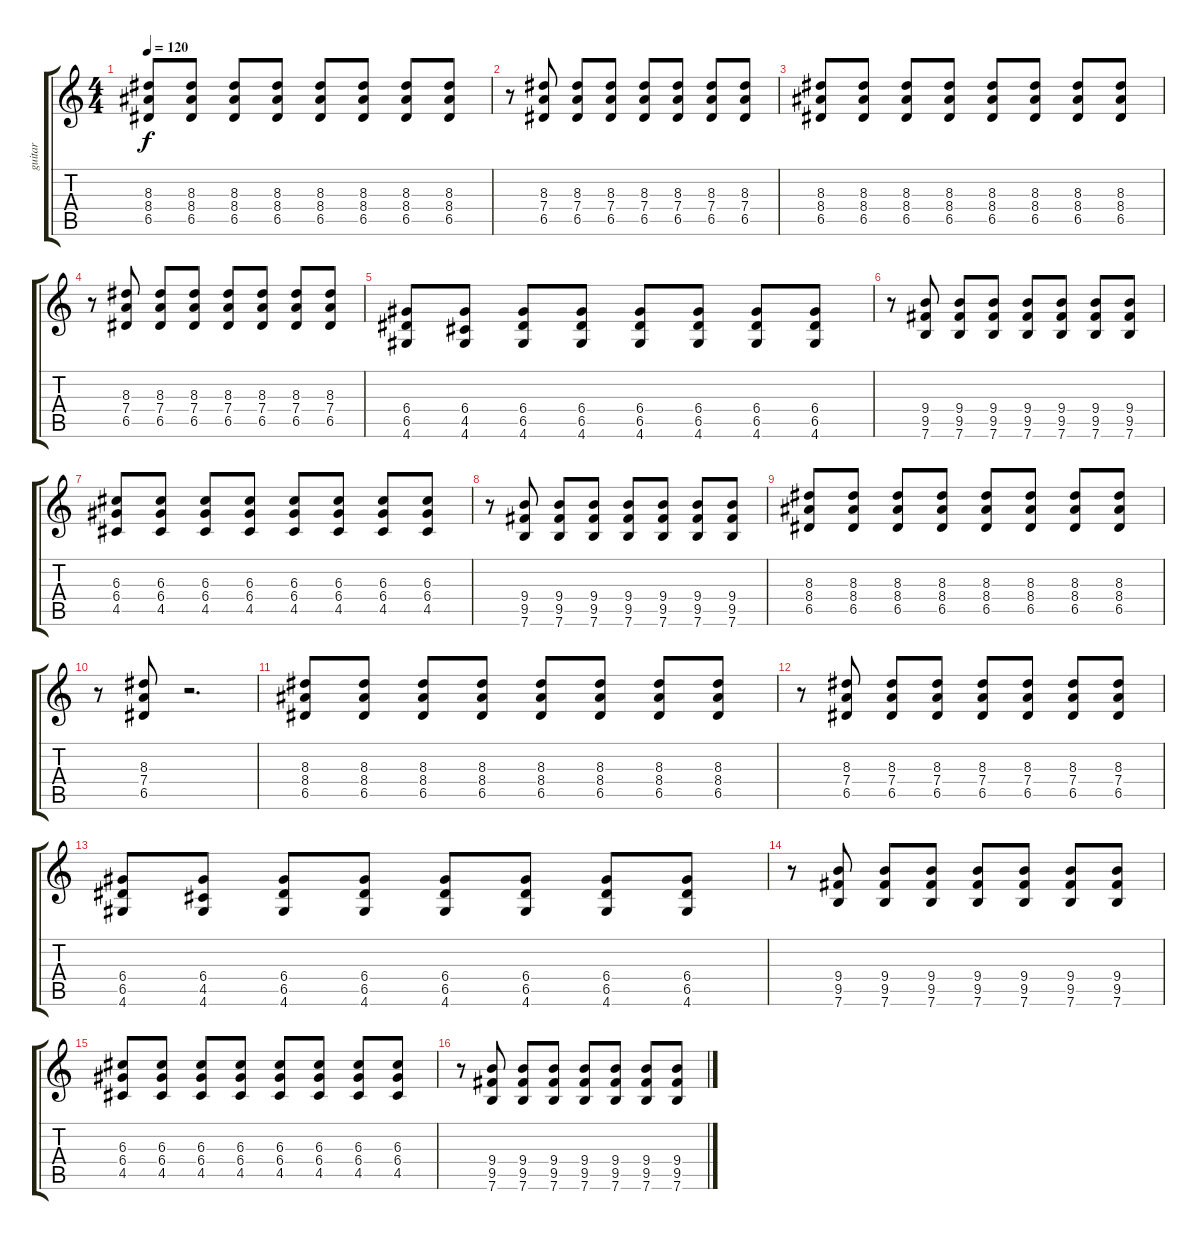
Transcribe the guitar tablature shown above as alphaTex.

\track ("guitar" "guitar") {instrument acousticguitarnylon}
\staff {score tabs}
\tuning (E4 B3 G3 D3 A2 E2) {hide}
\ts (4 4)
\tempo 120
\clef g2
\ks c
(8.3 8.4 6.5).8{dy f} (8.3 8.4 6.5).8 (8.3 8.4 6.5).8 (8.3 8.4 6.5).8 (8.3 8.4 6.5).8 (8.3 8.4 6.5).8 (8.3 8.4 6.5).8 (8.3 8.4 6.5).8 |
r.8 (8.3 7.4 6.5).8 (8.3 7.4 6.5).8 (8.3 7.4 6.5).8 (8.3 7.4 6.5).8 (8.3 7.4 6.5).8 (8.3 7.4 6.5).8 (8.3 7.4 6.5).8 |
(8.3 8.4 6.5).8 (8.3 8.4 6.5).8 (8.3 8.4 6.5).8 (8.3 8.4 6.5).8 (8.3 8.4 6.5).8 (8.3 8.4 6.5).8 (8.3 8.4 6.5).8 (8.3 8.4 6.5).8 |
r.8 (8.3 7.4 6.5).8 (8.3 7.4 6.5).8 (8.3 7.4 6.5).8 (8.3 7.4 6.5).8 (8.3 7.4 6.5).8 (8.3 7.4 6.5).8 (8.3 7.4 6.5).8 |
(6.4 6.5 4.6).8 (6.4 4.5 4.6).8 (6.4 6.5 4.6).8 (6.4 6.5 4.6).8 (6.4 6.5 4.6).8 (6.4 6.5 4.6).8 (6.4 6.5 4.6).8 (6.4 6.5 4.6).8 |
r.8 (9.4 9.5 7.6).8 (9.4 9.5 7.6).8 (9.4 9.5 7.6).8 (9.4 9.5 7.6).8 (9.4 9.5 7.6).8 (9.4 9.5 7.6).8 (9.4 9.5 7.6).8 |
(6.3 6.4 4.5).8 (6.3 6.4 4.5).8 (6.3 6.4 4.5).8 (6.3 6.4 4.5).8 (6.3 6.4 4.5).8 (6.3 6.4 4.5).8 (6.3 6.4 4.5).8 (6.3 6.4 4.5).8 |
r.8 (9.4 9.5 7.6).8 (9.4 9.5 7.6).8 (9.4 9.5 7.6).8 (9.4 9.5 7.6).8 (9.4 9.5 7.6).8 (9.4 9.5 7.6).8 (9.4 9.5 7.6).8 |
(8.3 8.4 6.5).8 (8.3 8.4 6.5).8 (8.3 8.4 6.5).8 (8.3 8.4 6.5).8 (8.3 8.4 6.5).8 (8.3 8.4 6.5).8 (8.3 8.4 6.5).8 (8.3 8.4 6.5).8 |
r.8 (8.3 7.4 6.5).8 r.2{d} |
(8.3 8.4 6.5).8 (8.3 8.4 6.5).8 (8.3 8.4 6.5).8 (8.3 8.4 6.5).8 (8.3 8.4 6.5).8 (8.3 8.4 6.5).8 (8.3 8.4 6.5).8 (8.3 8.4 6.5).8 |
r.8 (8.3 7.4 6.5).8 (8.3 7.4 6.5).8 (8.3 7.4 6.5).8 (8.3 7.4 6.5).8 (8.3 7.4 6.5).8 (8.3 7.4 6.5).8 (8.3 7.4 6.5).8 |
(6.4 6.5 4.6).8 (6.4 4.5 4.6).8 (6.4 6.5 4.6).8 (6.4 6.5 4.6).8 (6.4 6.5 4.6).8 (6.4 6.5 4.6).8 (6.4 6.5 4.6).8 (6.4 6.5 4.6).8 |
r.8 (9.4 9.5 7.6).8 (9.4 9.5 7.6).8 (9.4 9.5 7.6).8 (9.4 9.5 7.6).8 (9.4 9.5 7.6).8 (9.4 9.5 7.6).8 (9.4 9.5 7.6).8 |
(6.3 6.4 4.5).8 (6.3 6.4 4.5).8 (6.3 6.4 4.5).8 (6.3 6.4 4.5).8 (6.3 6.4 4.5).8 (6.3 6.4 4.5).8 (6.3 6.4 4.5).8 (6.3 6.4 4.5).8 |
r.8 (9.4 9.5 7.6).8 (9.4 9.5 7.6).8 (9.4 9.5 7.6).8 (9.4 9.5 7.6).8 (9.4 9.5 7.6).8 (9.4 9.5 7.6).8 (9.4 9.5 7.6).8
